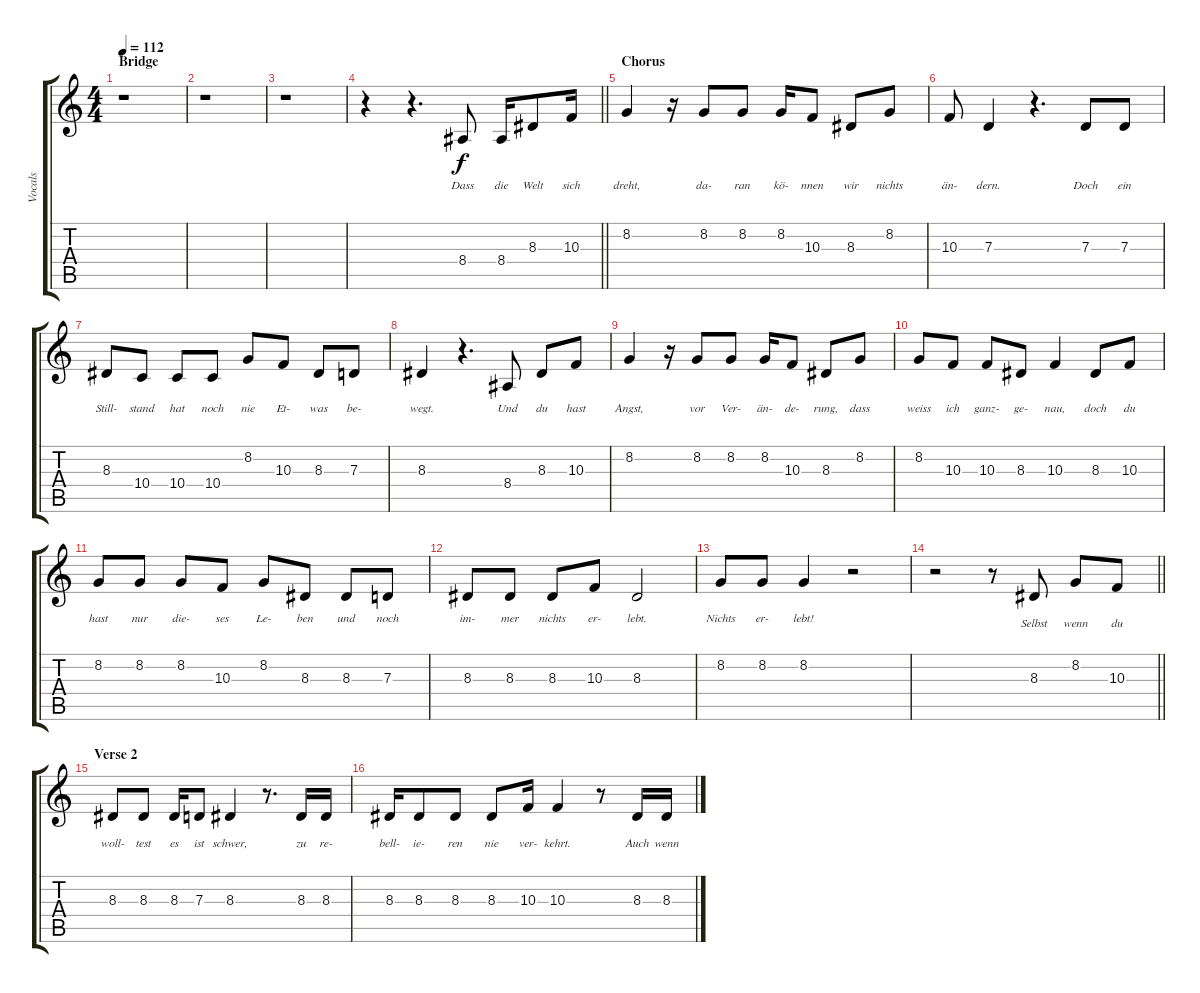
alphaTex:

\track ("Vocals" "Vocals") {instrument lead2sawtooth}
\staff {score tabs}
\tuning (E4 B3 G3 D3 A2 E2) {hide}
\ts (4 4)
\section ("" "Bridge")
\tempo 112
\clef g2
\ks c
r.1{dy f} |
r.1 |
r.1 |
\barLineRight lightlight
r.4 r.4{d} 8.4.8{lyrics (0 "") lyrics (1 "Dass") lyrics (2 "") lyrics (3 "") lyrics (4 "")} 8.4.16{lyrics (0 "") lyrics (1 "die") lyrics (2 "") lyrics (3 "") lyrics (4 "")} 8.3.8{lyrics (0 "") lyrics (1 "Welt") lyrics (2 "") lyrics (3 "") lyrics (4 "")} 10.3.16{lyrics (0 "") lyrics (1 "sich") lyrics (2 "") lyrics (3 "") lyrics (4 "")} |
\section ("" "Chorus")
8.2.4{lyrics (0 "") lyrics (1 "dreht,") lyrics (2 "") lyrics (3 "") lyrics (4 "")} r.16 8.2.8{lyrics (0 "") lyrics (1 "da-") lyrics (2 "") lyrics (3 "") lyrics (4 "")} 8.2.8{lyrics (0 "") lyrics (1 "ran") lyrics (2 "") lyrics (3 "") lyrics (4 "")} 8.2.16{lyrics (0 "") lyrics (1 "kö-") lyrics (2 "") lyrics (3 "") lyrics (4 "")} 10.3.8{lyrics (0 "") lyrics (1 "nnen") lyrics (2 "") lyrics (3 "") lyrics (4 "")} 8.3.8{lyrics (0 "") lyrics (1 "wir") lyrics (2 "") lyrics (3 "") lyrics (4 "")} 8.2.8{lyrics (0 "") lyrics (1 "nichts") lyrics (2 "") lyrics (3 "") lyrics (4 "")} |
10.3.8{lyrics (0 "") lyrics (1 "än-") lyrics (2 "") lyrics (3 "") lyrics (4 "")} 7.3.4{lyrics (0 "") lyrics (1 "dern.") lyrics (2 "") lyrics (3 "") lyrics (4 "")} r.4{d} 7.3.8{lyrics (0 "") lyrics (1 "Doch") lyrics (2 "") lyrics (3 "") lyrics (4 "")} 7.3.8{lyrics (0 "") lyrics (1 "ein") lyrics (2 "") lyrics (3 "") lyrics (4 "")} |
8.3.8{lyrics (0 "") lyrics (1 "Still-") lyrics (2 "") lyrics (3 "") lyrics (4 "")} 10.4.8{lyrics (0 "") lyrics (1 "stand") lyrics (2 "") lyrics (3 "") lyrics (4 "")} 10.4.8{lyrics (0 "") lyrics (1 "hat") lyrics (2 "") lyrics (3 "") lyrics (4 "")} 10.4.8{lyrics (0 "") lyrics (1 "noch") lyrics (2 "") lyrics (3 "") lyrics (4 "")} 8.2.8{lyrics (0 "") lyrics (1 "nie") lyrics (2 "") lyrics (3 "") lyrics (4 "")} 10.3.8{lyrics (0 "") lyrics (1 "Et-") lyrics (2 "") lyrics (3 "") lyrics (4 "")} 8.3.8{lyrics (0 "") lyrics (1 "was") lyrics (2 "") lyrics (3 "") lyrics (4 "")} 7.3.8{lyrics (0 "") lyrics (1 "be-") lyrics (2 "") lyrics (3 "") lyrics (4 "")} |
8.3.4{lyrics (0 "") lyrics (1 "wegt.") lyrics (2 "") lyrics (3 "") lyrics (4 "")} r.4{d} 8.4.8{lyrics (0 "") lyrics (1 "Und") lyrics (2 "") lyrics (3 "") lyrics (4 "")} 8.3.8{lyrics (0 "") lyrics (1 "du") lyrics (2 "") lyrics (3 "") lyrics (4 "")} 10.3.8{lyrics (0 "") lyrics (1 "hast") lyrics (2 "") lyrics (3 "") lyrics (4 "")} |
8.2.4{lyrics (0 "") lyrics (1 "Angst,") lyrics (2 "") lyrics (3 "") lyrics (4 "")} r.16 8.2.8{lyrics (0 "") lyrics (1 "vor") lyrics (2 "") lyrics (3 "") lyrics (4 "")} 8.2.8{lyrics (0 "") lyrics (1 "Ver-") lyrics (2 "") lyrics (3 "") lyrics (4 "")} 8.2.16{lyrics (0 "") lyrics (1 "än-") lyrics (2 "") lyrics (3 "") lyrics (4 "")} 10.3.8{lyrics (0 "") lyrics (1 "de-") lyrics (2 "") lyrics (3 "") lyrics (4 "")} 8.3.8{lyrics (0 "") lyrics (1 "rung,") lyrics (2 "") lyrics (3 "") lyrics (4 "")} 8.2.8{lyrics (0 "") lyrics (1 "dass") lyrics (2 "") lyrics (3 "") lyrics (4 "")} |
8.2.8{lyrics (0 "") lyrics (1 "weiss") lyrics (2 "") lyrics (3 "") lyrics (4 "")} 10.3.8{lyrics (0 "") lyrics (1 "ich") lyrics (2 "") lyrics (3 "") lyrics (4 "")} 10.3.8{lyrics (0 "") lyrics (1 "ganz-") lyrics (2 "") lyrics (3 "") lyrics (4 "")} 8.3.8{lyrics (0 "") lyrics (1 "ge-") lyrics (2 "") lyrics (3 "") lyrics (4 "")} 10.3.4{lyrics (0 "") lyrics (1 "nau,") lyrics (2 "") lyrics (3 "") lyrics (4 "")} 8.3.8{lyrics (0 "") lyrics (1 "doch") lyrics (2 "") lyrics (3 "") lyrics (4 "")} 10.3.8{lyrics (0 "") lyrics (1 "du") lyrics (2 "") lyrics (3 "") lyrics (4 "")} |
8.2.8{lyrics (0 "") lyrics (1 "hast") lyrics (2 "") lyrics (3 "") lyrics (4 "")} 8.2.8{lyrics (0 "") lyrics (1 "nur") lyrics (2 "") lyrics (3 "") lyrics (4 "")} 8.2.8{lyrics (0 "") lyrics (1 "die-") lyrics (2 "") lyrics (3 "") lyrics (4 "")} 10.3.8{lyrics (0 "") lyrics (1 "ses") lyrics (2 "") lyrics (3 "") lyrics (4 "")} 8.2.8{lyrics (0 "") lyrics (1 "Le-") lyrics (2 "") lyrics (3 "") lyrics (4 "")} 8.3.8{lyrics (0 "") lyrics (1 "ben") lyrics (2 "") lyrics (3 "") lyrics (4 "")} 8.3.8{lyrics (0 "") lyrics (1 "und") lyrics (2 "") lyrics (3 "") lyrics (4 "")} 7.3.8{lyrics (0 "") lyrics (1 "noch") lyrics (2 "") lyrics (3 "") lyrics (4 "")} |
8.3.8{lyrics (0 "") lyrics (1 "im-") lyrics (2 "") lyrics (3 "") lyrics (4 "")} 8.3.8{lyrics (0 "") lyrics (1 "mer") lyrics (2 "") lyrics (3 "") lyrics (4 "")} 8.3.8{lyrics (0 "") lyrics (1 "nichts") lyrics (2 "") lyrics (3 "") lyrics (4 "")} 10.3.8{lyrics (0 "") lyrics (1 "er-") lyrics (2 "") lyrics (3 "") lyrics (4 "")} 8.3.2{lyrics (0 "") lyrics (1 "lebt.") lyrics (2 "") lyrics (3 "") lyrics (4 "")} |
8.2.8{lyrics (0 "") lyrics (1 "Nichts") lyrics (2 "") lyrics (3 "") lyrics (4 "")} 8.2.8{lyrics (0 "") lyrics (1 "er-") lyrics (2 "") lyrics (3 "") lyrics (4 "")} 8.2.4{lyrics (0 "") lyrics (1 "lebt!") lyrics (2 "") lyrics (3 "") lyrics (4 "")} r.2 |
\barLineRight lightlight
r.2 r.8 8.3.8{lyrics (0 "") lyrics (1 "") lyrics (2 "Selbst") lyrics (3 "") lyrics (4 "")} 8.2.8{lyrics (0 "") lyrics (1 "") lyrics (2 "wenn") lyrics (3 "") lyrics (4 "")} 10.3.8{lyrics (0 "") lyrics (1 "") lyrics (2 "du") lyrics (3 "") lyrics (4 "")} |
\section ("" "Verse 2")
8.3.8{lyrics (0 "") lyrics (1 "") lyrics (2 "woll-") lyrics (3 "") lyrics (4 "")} 8.3.8{lyrics (0 "") lyrics (1 "") lyrics (2 "test") lyrics (3 "") lyrics (4 "")} 8.3.16{lyrics (0 "") lyrics (1 "") lyrics (2 "es") lyrics (3 "") lyrics (4 "")} 7.3.8{lyrics (0 "") lyrics (1 "") lyrics (2 "ist") lyrics (3 "") lyrics (4 "")} 8.3.4{lyrics (0 "") lyrics (1 "") lyrics (2 "schwer,") lyrics (3 "") lyrics (4 "")} r.8{d} 8.3.16{lyrics (0 "") lyrics (1 "") lyrics (2 "zu") lyrics (3 "") lyrics (4 "")} 8.3.16{lyrics (0 "") lyrics (1 "") lyrics (2 "re-") lyrics (3 "") lyrics (4 "")} |
8.3.16{lyrics (0 "") lyrics (1 "") lyrics (2 "bell-") lyrics (3 "") lyrics (4 "")} 8.3.8{lyrics (0 "") lyrics (1 "") lyrics (2 "ie-") lyrics (3 "") lyrics (4 "")} 8.3.8{lyrics (0 "") lyrics (1 "") lyrics (2 "ren") lyrics (3 "") lyrics (4 "")} 8.3.8{lyrics (0 "") lyrics (1 "") lyrics (2 "nie") lyrics (3 "") lyrics (4 "")} 10.3.16{lyrics (0 "") lyrics (1 "") lyrics (2 "ver-") lyrics (3 "") lyrics (4 "")} 10.3.4{lyrics (0 "") lyrics (1 "") lyrics (2 "kehrt.") lyrics (3 "") lyrics (4 "")} r.8 8.3.16{lyrics (0 "") lyrics (1 "") lyrics (2 "Auch") lyrics (3 "") lyrics (4 "")} 8.3.16{lyrics (0 "") lyrics (1 "") lyrics (2 "wenn") lyrics (3 "") lyrics (4 "")}
